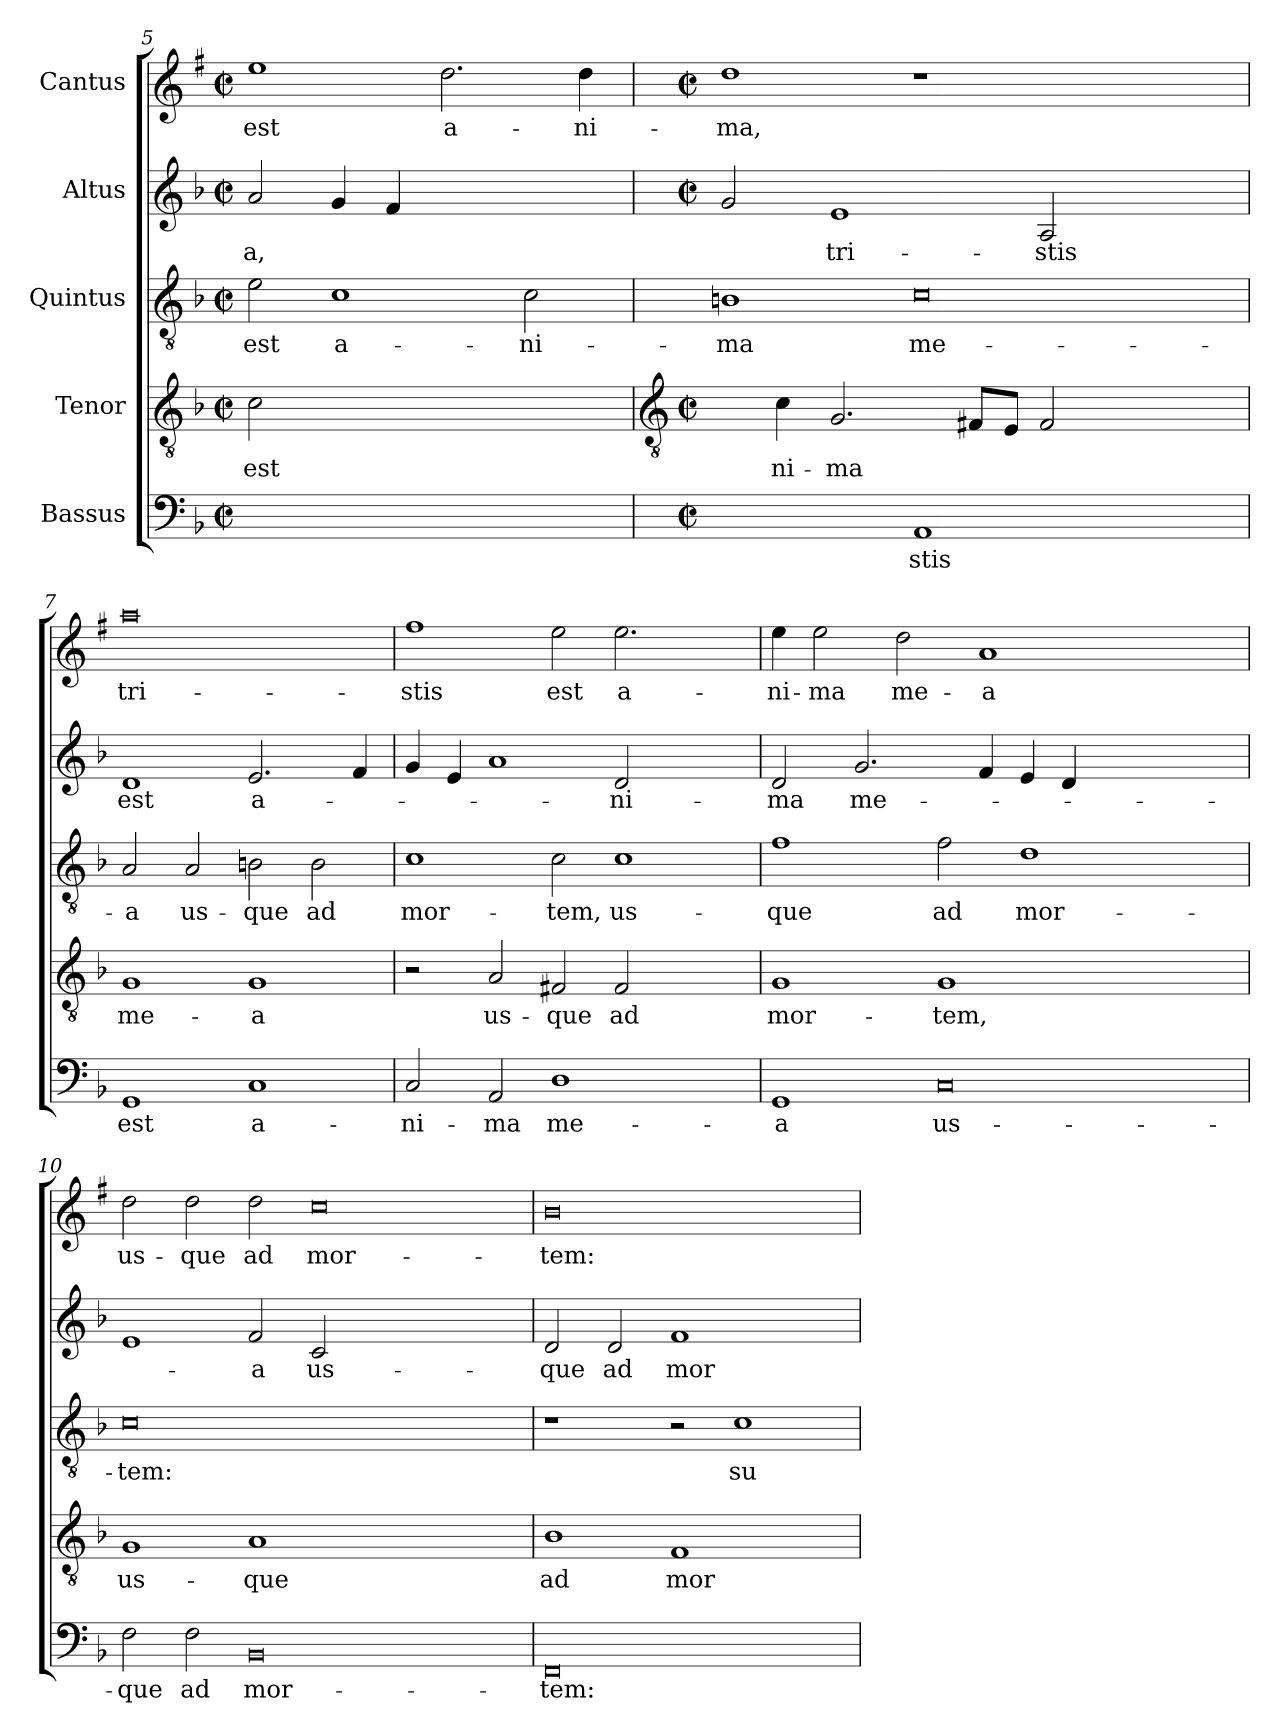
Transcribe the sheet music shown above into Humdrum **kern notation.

**kern	**text	**kern	**text	**kern	**text	**kern	**text	**kern	**text
*part5	*part5	*part4	*part4	*part3	*part3	*part2	*part2	*part1	*part1
*staff5	*staff5	*staff4	*staff4	*staff3	*staff3	*staff2	*staff2	*staff1	*staff1
*I"Bassus	*	*I"Tenor	*	*I"Quintus	*	*I"Altus	*	*I"Cantus	*
!!LO:LB:g=z
*clefF4	*	*clefGv2	*	*clefGv2	*	*clefG2	*	*clefG2	*
*	*	*	*	*	*	*	*	*ITrd1c2	*
*k[b-]	*	*k[b-]	*	*k[b-]	*	*k[b-]	*	*k[b-]	*
*F:	*	*F:	*	*F:	*	*F:	*	*F:	*
*M4/2	*	*M4/2	*	*M4/2	*	*M4/2	*	*M4/2	*
*met(c|)	*	*met(c|)	*	*met(c|)	*	*met(c|)	*	*met(c|)	*
=5A	=5A	=5A	=5A	=5A	=5A	=5A	=5A	=5A	=5A
!	!LO:LY:b	!	!LO:LY:b	!	!LO:LY:b	!	!LO:LY:b	!	!LO:LY:b
*^	*	*	*	*	*	*	*	*	*
[1Cyy	1ryy	tri-	2c	est	2e	est	2a	-a,	1dd	est
!	!	!	!	!LO:LY:b	!	!LO:LY:b	!	!	!	!
.	.	.	[2cyy	a-	1c	a-	4g	.	.	.
.	.	.	.	.	.	.	4f	.	.	.
!	!	!	!	!	!	!	!	!	!	!LO:LY:b
1ryy	1ryy	.	1ryy	.	.	.	1ryy	.	2.cc	a-
!	!	!	!	!	!	!LO:LY:b	!	!	!	!
.	.	.	.	.	2c	-ni-	.	.	.	.
!	!	!	!	!	!	!	!	!	!	!LO:LY:b
.	.	.	.	.	.	.	.	.	4cc	-ni-
*v	*v	*	*	*	*	*	*	*	*	*
!!LO:LB:g=z
=6	=6	=6	=6	=6	=6	=6	=6	=6	=6
*	*	*clefGv2	*	*	*	*	*	*	*
*M4/2	*	*M4/2	*	*	*	*M4/2	*	*M4/2	*
*met(c|)	*	*met(c|)	*	*	*	*met(c|)	*	*met(c|)	*
!	!	!	!	!	!LO:LY:b	!	!	!	!LO:LY:b
1Cyy]	.	4cyy]	.	1Bn	-ma	2g	.	1cc	-ma,
!	!	!	!LO:LY:b	!	!	!	!	!	!
.	.	4c	-ni-	.	.	.	.	.	.
!	!	!	!LO:LY:b	!	!	!	!LO:LY:b	!	!
.	.	2.G	-ma	.	.	1e	tri-	.	.
!	!LO:LY:b	!	!	!	!LO:LY:b	!	!	!	!
1AA	-stis	.	.	0c	me-	.	.	1r	.
.	.	8F#L	.	.	.	.	.	.	.
.	.	8EJ	.	.	.	.	.	.	.
!	!	!	!	!	!	!	!LO:LY:b	!	!
.	.	2F#	.	.	.	2A	-stis	.	.
1ryy	.	1ryy	.	.	.	1ryy	.	1ryy	.
=7	=7	=7	=7	=7	=7	=7	=7	=7	=7
!	!LO:LY:b	!	!LO:LY:b	!	!LO:LY:b	!	!LO:LY:b	!	!LO:LY:b
1GG	est	1G	me-	2A	-a	1d	est	0gg	tri-
!	!	!	!	!	!LO:LY:b	!	!	!	!
.	.	.	.	2A	us-	.	.	.	.
!	!LO:LY:b	!	!LO:LY:b	!	!LO:LY:b	!	!LO:LY:b	!	!
1C	a-	1G	-a	2Bn	-que	2.e	a-	.	.
!	!	!	!	!	!LO:LY:b	!	!	!	!
.	.	.	.	2B	ad	.	.	.	.
.	.	.	.	.	.	4f	.	.	.
=8	=8	=8	=8	=8	=8	=8	=8	=8	=8
!	!LO:LY:b	!	!	!	!LO:LY:b	!	!	!	!LO:LY:b
2C	-ni-	2r	.	1c	mor-	4g	.	1ee	-stis
.	.	.	.	.	.	4e	.	.	.
!	!LO:LY:b	!	!LO:LY:b	!	!	!	!	!	!
2AA	-ma	2A	us-	.	.	1a	.	.	.
!	!LO:LY:b	!	!LO:LY:b	!	!LO:LY:b	!	!	!	!LO:LY:b
1D	me-	2F#X	-que	2c	-tem,	.	.	2dd	est
!	!	!	!LO:LY:b	!	!LO:LY:b	!	!LO:LY:b	!	!LO:LY:b
.	.	2F#	ad	1c	us-	2d	-ni-	2.dd	a-
2ryy	.	2ryy	.	.	.	2ryy	.	.	.
.	.	.	.	.	.	.	.	4ryy	.
=9	=9	=9	=9	=9	=9	=9	=9	=9	=9
!	!LO:LY:b	!	!LO:LY:b	!	!LO:LY:b	!	!LO:LY:b	!	!LO:LY:b
1GG	-a	1G	mor-	1f	-que	2d	-ma	4dd	-ni-
!	!	!	!	!	!	!	!	!	!LO:LY:b
.	.	.	.	.	.	.	.	2dd	-ma
!	!	!	!	!	!	!	!LO:LY:b	!	!
.	.	.	.	.	.	2.g	me-	.	.
!	!	!	!	!	!	!	!	!	!LO:LY:b
.	.	.	.	.	.	.	.	2cc	me-
!	!LO:LY:b	!	!LO:LY:b	!	!LO:LY:b	!	!	!	!
0C	us-	1G	-tem,	2f	ad	.	.	.	.
!	!	!	!	!	!	!	!	!	!LO:LY:b
.	.	.	.	.	.	4f	.	1g	-a
!	!	!	!	!	!LO:LY:b	!	!	!	!
.	.	.	.	1d	mor-	4e	.	.	.
.	.	.	.	.	.	4d	.	.	.
.	.	1ryy	.	.	.	1ryy	.	.	.
.	.	.	.	.	.	.	.	2.ryy	.
.	.	.	.	2ryy	.	.	.	.	.
=10	=10	=10	=10	=10	=10	=10	=10	=10	=10
!	!LO:LY:b	!	!LO:LY:b	!	!LO:LY:b	!	!	!	!LO:LY:b
2F	-que	1G	us-	0c	-tem:	1e	.	2cc	us-
!	!LO:LY:b	!	!	!	!	!	!	!	!LO:LY:b
2F	ad	.	.	.	.	.	.	2cc	-que
!	!LO:LY:b	!	!LO:LY:b	!	!	!	!LO:LY:b	!	!LO:LY:b
0BB-	mor-	1A	-que	.	.	2f	-a	2cc	ad
!	!	!	!	!	!	!	!LO:LY:b	!	!LO:LY:b
.	.	.	.	.	.	2c	us-	0b-	mor-
.	.	1.ryy	.	1.ryy	.	1.ryy	.	.	.
2ryy	.	.	.	.	.	.	.	.	.
=11	=11	=11	=11	=11	=11	=11	=11	=11	=11
!	!LO:LY:b	!	!LO:LY:b	!	!	!	!LO:LY:b	!	!LO:LY:b
0FF	-tem:	1B-	ad	1r	.	2d	-que	0a	-tem:
!	!	!	!	!	!	!	!LO:LY:b	!	!
.	.	.	.	.	.	2d	ad	.	.
!	!	!	!LO:LY:b	!	!	!	!LO:LY:b	!	!
.	.	1F	mor-	2r	.	1f	mor-	.	.
!	!	!	!	!	!LO:LY:b	!	!	!	!
.	.	.	.	1c	su-	.	.	.	.
2ryy	.	2ryy	.	.	.	2ryy	.	2ryy	.
=	=	=	=	=	=	=	=	=	=
*-	*-	*-	*-	*-	*-	*-	*-	*-	*-
